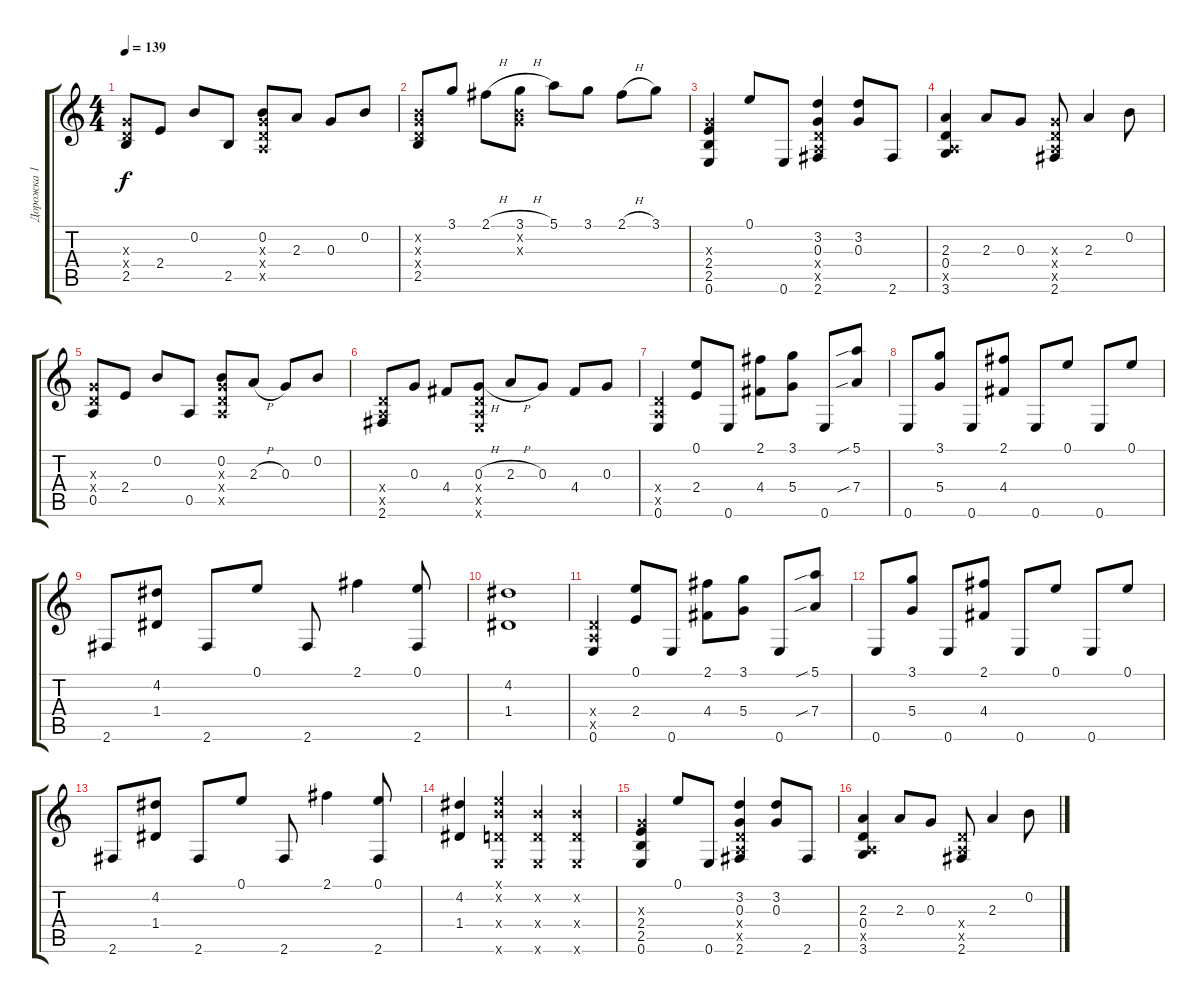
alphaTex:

\track ("Дорожка 1" "Дорожка 1") {instrument acousticguitarsteel}
\staff {score tabs}
\tuning (E4 B3 G3 D3 A2 E2) {hide}
\ts (4 4)
\tempo 139
\clef g2
\ks c
(0.3{x} 0.4{x} 2.5).8{dy f} 2.4.8 0.2.8 2.5.8 (0.2 0.3{x} 0.4{x} 0.5{x}).8 2.3.8 0.3.8 0.2.8 |
(0.2{x} 0.3{x} 0.4{x} 2.5).8 3.1.8 2.1{h}.8 (3.1{h} 0.2{x} 0.3{x}).8 5.1.8 3.1.8 2.1{h}.8 3.1.8 |
(0.3{x} 2.4 2.5 0.6).4 0.1.8 0.6.8 (3.2 0.3 0.4{x} 0.5{x} 2.6).4 (3.2 0.3).8 2.6.8 |
(2.3 0.4 0.5{x} 3.6).4 2.3.8 0.3.8 (0.3{x} 0.4{x} 0.5{x} 2.6).8 2.3.4 0.2.8 |
(0.3{x} 0.4{x} 0.5).8 2.4.8 0.2.8 0.5.8 (0.2 0.3{x} 0.4{x} 0.5{x}).8 2.3{h}.8 0.3.8 0.2.8 |
(0.4{x} 0.5{x} 2.6).8 0.3.8 4.4.8 (0.3{h} 0.4{x} 0.5{x} 0.6{x}).8 2.3{h}.8 0.3.8 4.4.8 0.3.8 |
(0.4{x} 0.5{x} 0.6).4 (0.1 2.4).8 0.6.8 (2.1 4.4).8 (3.1 5.4).8 0.6.8 (5.1{sib} 7.4{sib}).8 |
0.6.8 (3.1 5.4).8 0.6.8 (2.1 4.4).8 0.6.8 0.1.8 0.6.8 0.1.8 |
2.6.8 (4.2 1.4).8 2.6.8 0.1.8 2.6.8 2.1.4 (0.1 2.6).8 |
(4.2 1.4).1 |
(0.4{x} 0.5{x} 0.6).4 (0.1 2.4).8 0.6.8 (2.1 4.4).8 (3.1 5.4).8 0.6.8 (5.1{sib} 7.4{sib}).8 |
0.6.8 (3.1 5.4).8 0.6.8 (2.1 4.4).8 0.6.8 0.1.8 0.6.8 0.1.8 |
2.6.8 (4.2 1.4).8 2.6.8 0.1.8 2.6.8 2.1.4 (0.1 2.6).8 |
(4.2 1.4).4 (0.1{x} 0.2{x} 0.4{x} 0.6{x}).4 (0.2{x} 0.4{x} 0.6{x}).4 (0.2{x} 0.4{x} 0.6{x}).4 |
(0.3{x} 2.4 2.5 0.6).4 0.1.8 0.6.8 (3.2 0.3 0.4{x} 0.5{x} 2.6).4 (3.2 0.3).8 2.6.8 |
(2.3 0.4 0.5{x} 3.6).4 2.3.8 0.3.8 (0.4{x} 0.5{x} 2.6).8 2.3.4 0.2.8
